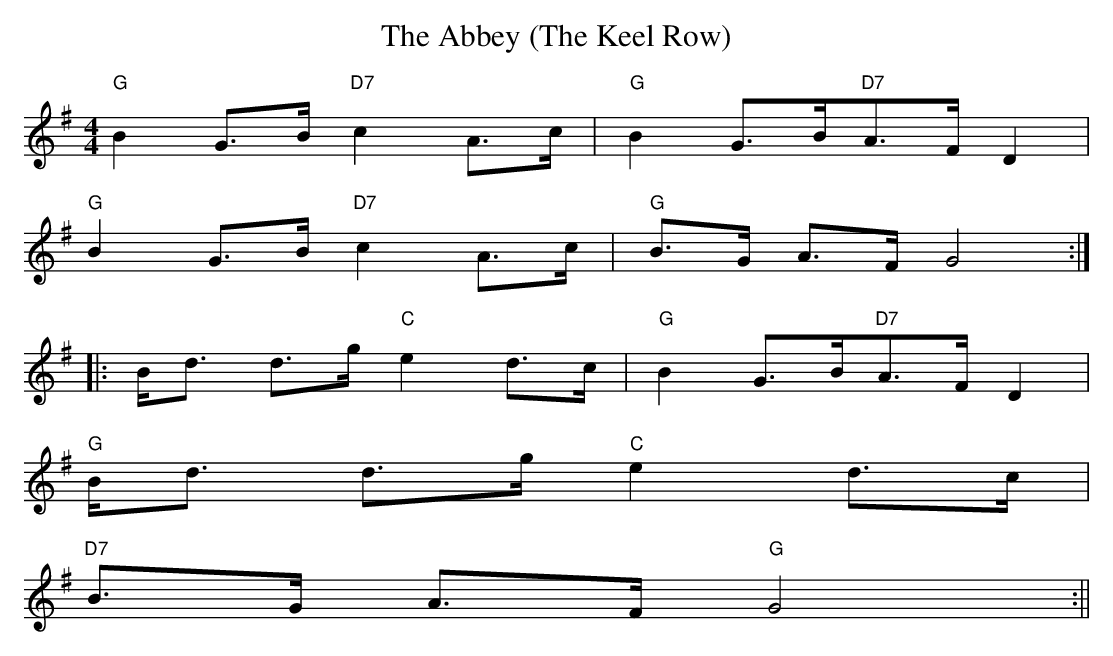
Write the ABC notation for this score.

X:1
T:The Abbey (The Keel Row)
M:4/4
L:1/8
K:G
"G"B2G3/2B/2"D7"c2A3/2c/2|"G"B2G3/2B/2"D7"A3/2F/2 D2|
"G"B2G3/2B/2"D7"c2A3/2c/2|"G"B3/2G/2 A3/2F/2 G4:||:
B/2d3/2 d3/2g/2"C"e2d3/2c/2|"G"B2G3/2B/2"D7"A3/2F/2 D2|
"G"B/2d3/2 d3/2g/2"C"e2d3/2c/2|
"D7"B3/2G/2 A3/2F/2"G"G4:||
